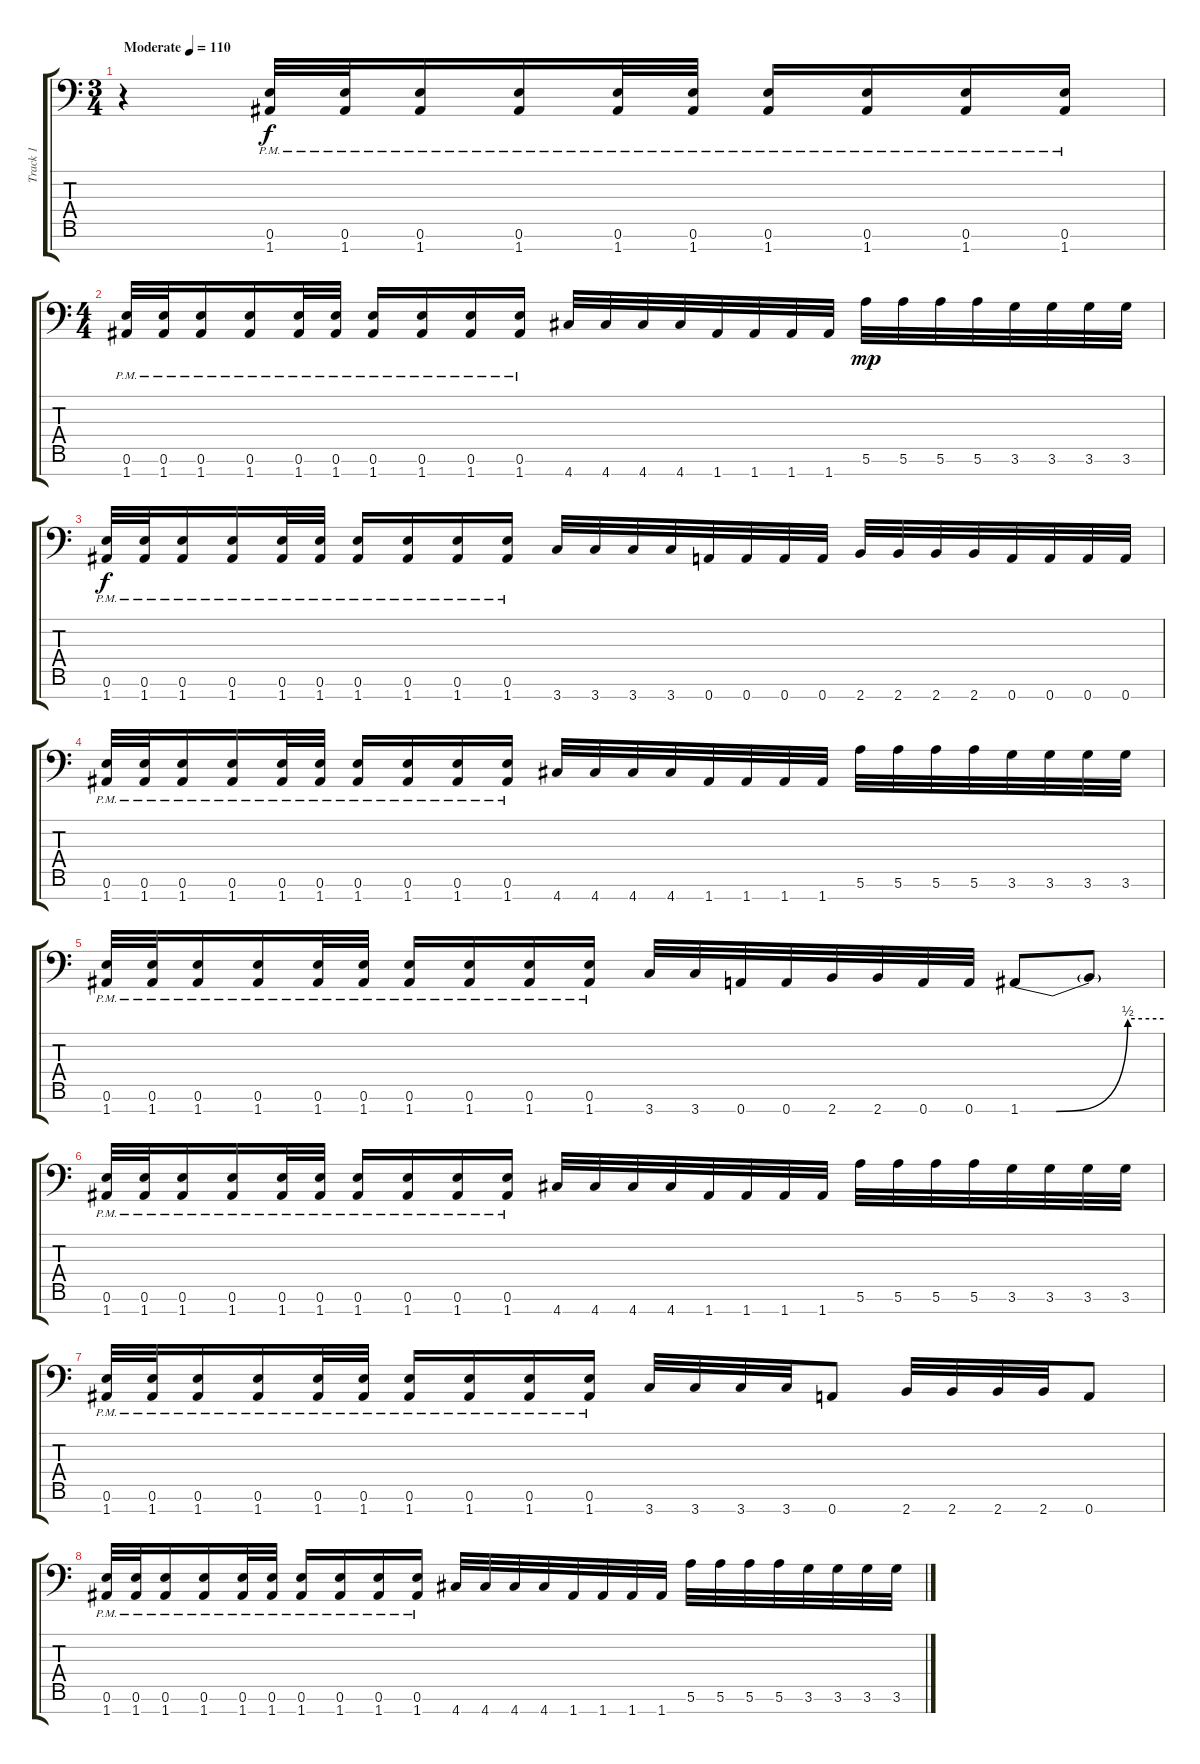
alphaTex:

\track ("Track 1" "Track 1") {instrument distortionguitar}
\staff {score tabs}
\tuning (E4 B3 G3 D3 A2 E2 A1) {hide}
\ts (3 4)
\tempo (110 "Moderate")
\clef f4
\ks c
r.4{dy f instrument distortionguitar} (0.6{pm} 1.7{pm}).32 (0.6{pm} 1.7{pm}).32 (0.6{pm} 1.7{pm}).16 (0.6{pm} 1.7{pm}).16 (0.6{pm} 1.7{pm}).32 (0.6{pm} 1.7{pm}).32 (0.6{pm} 1.7{pm}).16 (0.6{pm} 1.7{pm}).16 (0.6{pm} 1.7{pm}).16 (0.6{pm} 1.7{pm}).16 |
\ts (4 4)
(0.6{pm} 1.7{pm}).32 (0.6{pm} 1.7{pm}).32 (0.6{pm} 1.7{pm}).16 (0.6{pm} 1.7{pm}).16 (0.6{pm} 1.7{pm}).32 (0.6{pm} 1.7{pm}).32 (0.6{pm} 1.7{pm}).16 (0.6{pm} 1.7{pm}).16 (0.6{pm} 1.7{pm}).16 (0.6{pm} 1.7{pm}).16 4.7.32 4.7.32 4.7.32 4.7.32 1.7.32 1.7.32 1.7.32 1.7.32 5.6.32{dy mp} 5.6.32 5.6.32 5.6.32 3.6.32 3.6.32 3.6.32 3.6.32 |
(0.6{pm} 1.7{pm}).32{dy f} (0.6{pm} 1.7{pm}).32 (0.6{pm} 1.7{pm}).16 (0.6{pm} 1.7{pm}).16 (0.6{pm} 1.7{pm}).32 (0.6{pm} 1.7{pm}).32 (0.6{pm} 1.7{pm}).16 (0.6{pm} 1.7{pm}).16 (0.6{pm} 1.7{pm}).16 (0.6{pm} 1.7{pm}).16 3.7.32 3.7.32 3.7.32 3.7.32 0.7.32 0.7.32 0.7.32 0.7.32 2.7.32 2.7.32 2.7.32 2.7.32 0.7.32 0.7.32 0.7.32 0.7.32 |
(0.6{pm} 1.7{pm}).32 (0.6{pm} 1.7{pm}).32 (0.6{pm} 1.7{pm}).16 (0.6{pm} 1.7{pm}).16 (0.6{pm} 1.7{pm}).32 (0.6{pm} 1.7{pm}).32 (0.6{pm} 1.7{pm}).16 (0.6{pm} 1.7{pm}).16 (0.6{pm} 1.7{pm}).16 (0.6{pm} 1.7{pm}).16 4.7.32 4.7.32 4.7.32 4.7.32 1.7.32 1.7.32 1.7.32 1.7.32 5.6.32 5.6.32 5.6.32 5.6.32 3.6.32 3.6.32 3.6.32 3.6.32 |
(0.6{pm} 1.7{pm}).32 (0.6{pm} 1.7{pm}).32 (0.6{pm} 1.7{pm}).16 (0.6{pm} 1.7{pm}).16 (0.6{pm} 1.7{pm}).32 (0.6{pm} 1.7{pm}).32 (0.6{pm} 1.7{pm}).16 (0.6{pm} 1.7{pm}).16 (0.6{pm} 1.7{pm}).16 (0.6{pm} 1.7{pm}).16 3.7.32 3.7.32 0.7.32 0.7.32 2.7.32 2.7.32 0.7.32 0.7.32 1.7{be (custom 0 0 15 0 45 2 60 2)}.8 1.7{t}.8 |
(0.6{pm} 1.7{pm}).32 (0.6{pm} 1.7{pm}).32 (0.6{pm} 1.7{pm}).16 (0.6{pm} 1.7{pm}).16 (0.6{pm} 1.7{pm}).32 (0.6{pm} 1.7{pm}).32 (0.6{pm} 1.7{pm}).16 (0.6{pm} 1.7{pm}).16 (0.6{pm} 1.7{pm}).16 (0.6{pm} 1.7{pm}).16 4.7.32 4.7.32 4.7.32 4.7.32 1.7.32 1.7.32 1.7.32 1.7.32 5.6.32 5.6.32 5.6.32 5.6.32 3.6.32 3.6.32 3.6.32 3.6.32 |
(0.6{pm} 1.7{pm}).32 (0.6{pm} 1.7{pm}).32 (0.6{pm} 1.7{pm}).16 (0.6{pm} 1.7{pm}).16 (0.6{pm} 1.7{pm}).32 (0.6{pm} 1.7{pm}).32 (0.6{pm} 1.7{pm}).16 (0.6{pm} 1.7{pm}).16 (0.6{pm} 1.7{pm}).16 (0.6{pm} 1.7{pm}).16 3.7.32 3.7.32 3.7.32 3.7.32 0.7.8 2.7.32 2.7.32 2.7.32 2.7.32 0.7.8 |
(0.6{pm} 1.7{pm}).32 (0.6{pm} 1.7{pm}).32 (0.6{pm} 1.7{pm}).16 (0.6{pm} 1.7{pm}).16 (0.6{pm} 1.7{pm}).32 (0.6{pm} 1.7{pm}).32 (0.6{pm} 1.7{pm}).16 (0.6{pm} 1.7{pm}).16 (0.6{pm} 1.7{pm}).16 (0.6{pm} 1.7{pm}).16 4.7.32 4.7.32 4.7.32 4.7.32 1.7.32 1.7.32 1.7.32 1.7.32 5.6.32 5.6.32 5.6.32 5.6.32 3.6.32 3.6.32 3.6.32 3.6.32
